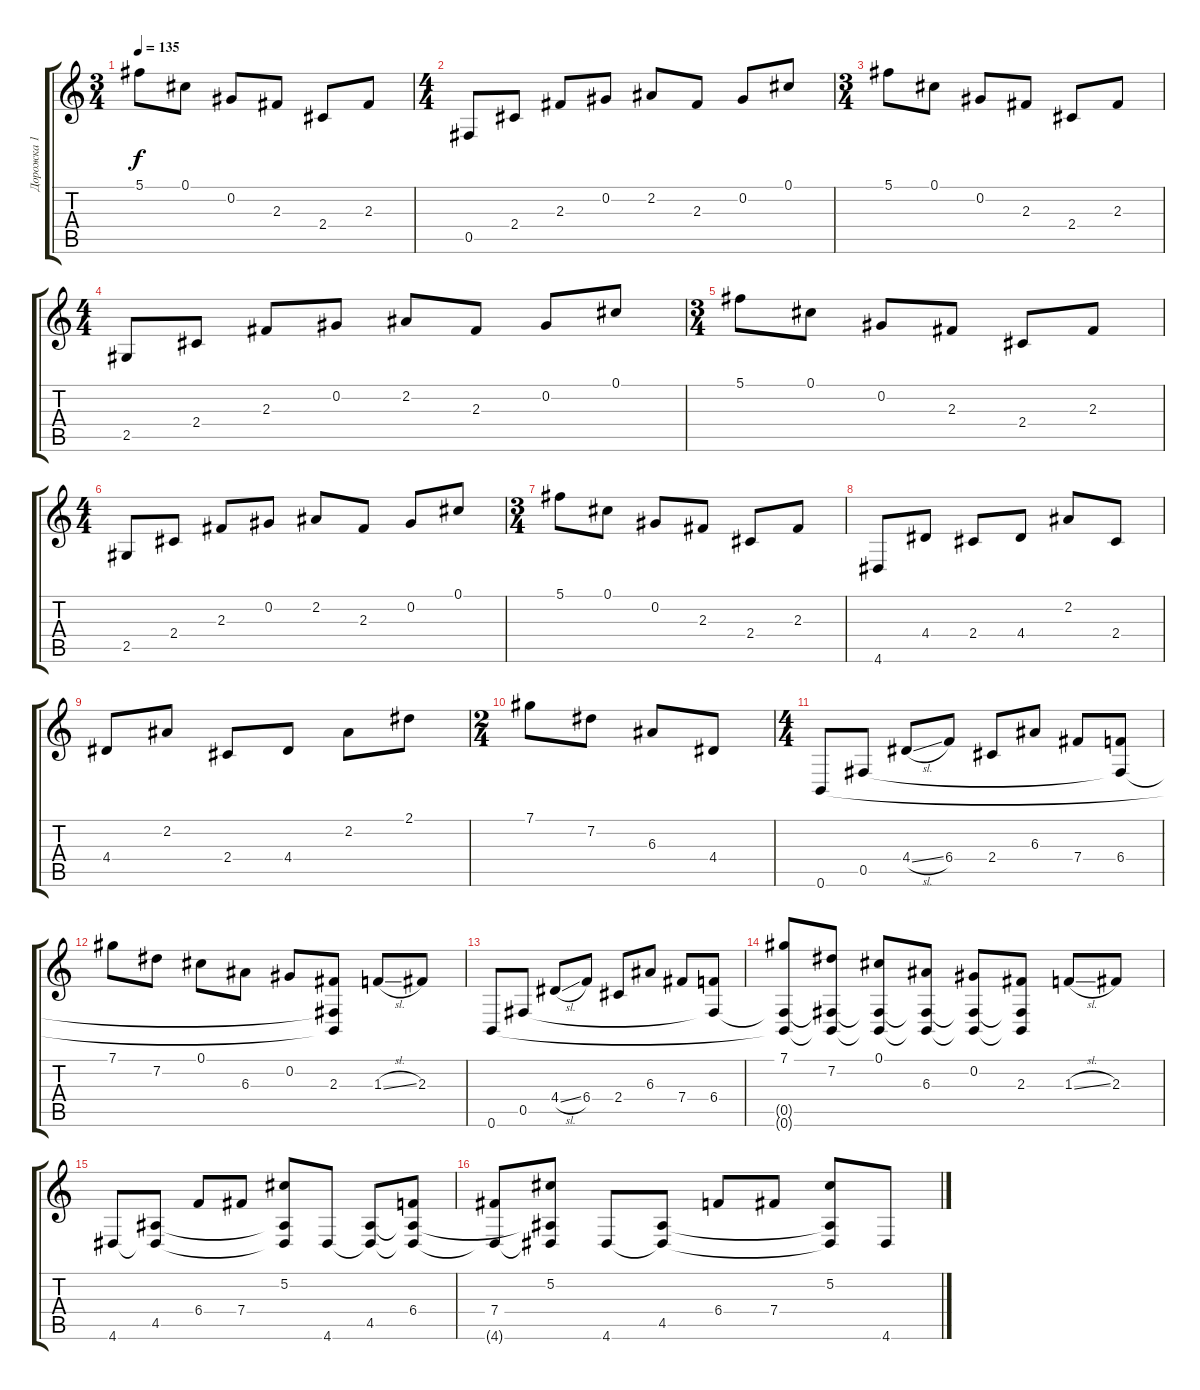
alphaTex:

\track ("Дорожка 1" "Дорожка 1") {instrument acousticguitarsteel}
\staff {score tabs}
\tuning (Db4 Ab3 E3 B2 Gb2 B1) {hide}
\ts (3 4)
\tempo 135
\clef g2
\ks c
5.1.8{dy f} 0.1.8 0.2.8 2.3.8 2.4.8 2.3.8 |
\ts (4 4)
0.5.8 2.4.8 2.3.8 0.2.8 2.2.8 2.3.8 0.2.8 0.1.8 |
\ts (3 4)
5.1.8 0.1.8 0.2.8 2.3.8 2.4.8 2.3.8 |
\ts (4 4)
2.5.8 2.4.8 2.3.8 0.2.8 2.2.8 2.3.8 0.2.8 0.1.8 |
\ts (3 4)
5.1.8 0.1.8 0.2.8 2.3.8 2.4.8 2.3.8 |
\ts (4 4)
2.5.8 2.4.8 2.3.8 0.2.8 2.2.8 2.3.8 0.2.8 0.1.8 |
\ts (3 4)
5.1.8 0.1.8 0.2.8 2.3.8 2.4.8 2.3.8 |
4.6.8 4.4.8 2.4.8 4.4.8 2.2.8 2.4.8 |
4.4.8 2.2.8 2.4.8 4.4.8 2.2.8 2.1.8 |
\ts (2 4)
7.1.8 7.2.8 6.3.8 4.4.8 |
\ts (4 4)
0.6.8 0.5.8 4.4{sl}.8 6.4.8 2.4.8 6.3.8 7.4.8 (6.4 0.5{t}).8 |
7.1.8 7.2.8 0.1.8 6.3.8 0.2.8 (2.3 0.5{t} 0.6{t}).8 1.3{sl}.8 2.3.8 |
0.6.8 0.5.8 4.4{sl}.8 6.4.8 2.4.8 6.3.8 7.4.8 (6.4 0.5{t}).8 |
(7.1 0.5{t} 0.6{t}).8 (7.2 0.5{t} 0.6{t}).8 (0.1 0.5{t} 0.6{t}).8 (6.3 0.5{t} 0.6{t}).8 (0.2 0.5{t} 0.6{t}).8 (2.3 0.5{t} 0.6{t}).8 1.3{sl}.8 2.3.8 |
4.6.8 (4.5 4.6{t}).8 6.4.8 7.4.8 (5.2 4.5{t} 4.6{t}).8 4.6.8 (4.5 4.6{t}).8 (6.4 4.5{t} 4.6{t}).8 |
(7.4 4.6{t}).8 (5.2 4.5{t} 4.6{t}).8 4.6.8 (4.5 4.6{t}).8 6.4.8 7.4.8 (5.2 4.5{t} 4.6{t}).8 4.6.8
